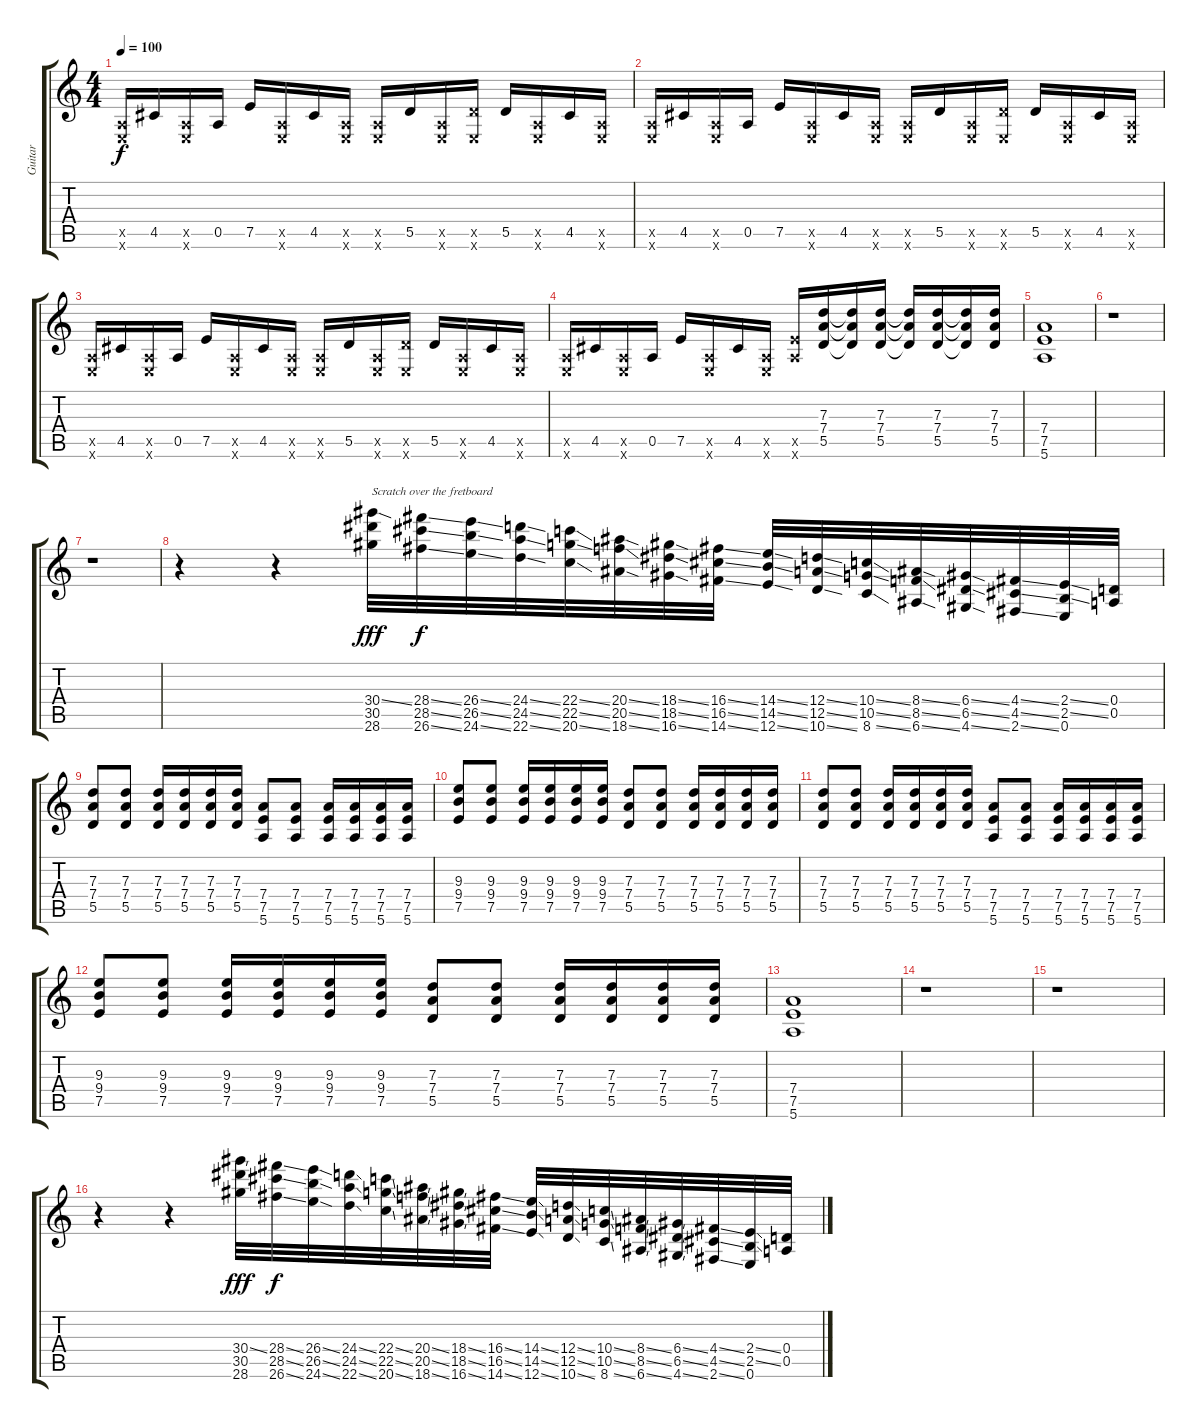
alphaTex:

\track ("Guitar" "Guitar") {instrument distortionguitar}
\staff {score tabs}
\tuning (E4 B3 G3 D3 A2 E2) {hide}
\ts (4 4)
\tempo 100
\clef g2
\ks c
(0.5{x} 0.6{x}).16{dy f} 4.5.16 (0.5{x} 0.6{x}).16 0.5.16 7.5.16 (0.5{x} 0.6{x}).16 4.5.16 (0.5{x} 0.6{x}).16 (0.5{x} 0.6{x}).16 5.5.16 (0.5{x} 0.6{x}).16 (5.5{x} 0.6{x}).16 5.5.16 (0.5{x} 0.6{x}).16 4.5.16 (0.5{x} 0.6{x}).16 |
(0.5{x} 0.6{x}).16 4.5.16 (0.5{x} 0.6{x}).16 0.5.16 7.5.16 (0.5{x} 0.6{x}).16 4.5.16 (0.5{x} 0.6{x}).16 (0.5{x} 0.6{x}).16 5.5.16 (0.5{x} 0.6{x}).16 (5.5{x} 0.6{x}).16 5.5.16 (0.5{x} 0.6{x}).16 4.5.16 (0.5{x} 0.6{x}).16 |
(0.5{x} 0.6{x}).16 4.5.16 (0.5{x} 0.6{x}).16 0.5.16 7.5.16 (0.5{x} 0.6{x}).16 4.5.16 (0.5{x} 0.6{x}).16 (0.5{x} 0.6{x}).16 5.5.16 (0.5{x} 0.6{x}).16 (5.5{x} 0.6{x}).16 5.5.16 (0.5{x} 0.6{x}).16 4.5.16 (0.5{x} 0.6{x}).16 |
(0.5{x} 0.6{x}).16 4.5.16 (0.5{x} 0.6{x}).16 0.5.16 7.5.16 (0.5{x} 0.6{x}).16 4.5.16 (0.5{x} 0.6{x}).16 (7.5{x} 5.6{x}).16 (7.3 7.4 5.5).16 (7.3{t} 7.4{t} 5.5{t}).16 (7.3 7.4 5.5).16 (7.3{t} 7.4{t} 5.5{t}).16 (7.3 7.4 5.5).16 (7.3{t} 7.4{t} 5.5{t}).16 (7.3 7.4 5.5).16 |
(7.4 7.5 5.6).1 |
r.1 |
r.1 |
r.4 r.4 (30.4{ss} 30.5 28.6).32{txt "Scratch over the fretboard" dy fff} (28.4{ss} 28.5{ss} 26.6{ss}).32{dy f} (26.4{ss} 26.5{ss} 24.6{ss}).32 (24.4{ss} 24.5{ss} 22.6{ss}).32 (22.4{ss} 22.5{ss} 20.6{ss}).32 (20.4{ss} 20.5{ss} 18.6{ss}).32 (18.4{ss} 18.5{ss} 16.6{ss}).32 (16.4{ss} 16.5{ss} 14.6{ss}).32 (14.4{ss} 14.5{ss} 12.6{ss}).32 (12.4{ss} 12.5{ss} 10.6{ss}).32 (10.4{ss} 10.5{ss} 8.6{ss}).32 (8.4{ss} 8.5{ss} 6.6{ss}).32 (6.4{ss} 6.5{ss} 4.6{ss}).32 (4.4{ss} 4.5{ss} 2.6{ss}).32 (2.4{ss} 2.5{ss} 0.6).32 (0.4 0.5).32 |
(7.3 7.4 5.5).8 (7.3 7.4 5.5).8 (7.3 7.4 5.5).16 (7.3 7.4 5.5).16 (7.3 7.4 5.5).16 (7.3 7.4 5.5).16 (7.4 7.5 5.6).8 (7.4 7.5 5.6).8 (7.4 7.5 5.6).16 (7.4 7.5 5.6).16 (7.4 7.5 5.6).16 (7.4 7.5 5.6).16 |
(9.3 9.4 7.5).8 (9.3 9.4 7.5).8 (9.3 9.4 7.5).16 (9.3 9.4 7.5).16 (9.3 9.4 7.5).16 (9.3 9.4 7.5).16 (7.3 7.4 5.5).8 (7.3 7.4 5.5).8 (7.3 7.4 5.5).16 (7.3 7.4 5.5).16 (7.3 7.4 5.5).16 (7.3 7.4 5.5).16 |
(7.3 7.4 5.5).8 (7.3 7.4 5.5).8 (7.3 7.4 5.5).16 (7.3 7.4 5.5).16 (7.3 7.4 5.5).16 (7.3 7.4 5.5).16 (7.4 7.5 5.6).8 (7.4 7.5 5.6).8 (7.4 7.5 5.6).16 (7.4 7.5 5.6).16 (7.4 7.5 5.6).16 (7.4 7.5 5.6).16 |
(9.3 9.4 7.5).8 (9.3 9.4 7.5).8 (9.3 9.4 7.5).16 (9.3 9.4 7.5).16 (9.3 9.4 7.5).16 (9.3 9.4 7.5).16 (7.3 7.4 5.5).8 (7.3 7.4 5.5).8 (7.3 7.4 5.5).16 (7.3 7.4 5.5).16 (7.3 7.4 5.5).16 (7.3 7.4 5.5).16 |
(7.4 7.5 5.6).1 |
r.1 |
r.1 |
r.4 r.4 (30.4{ss} 30.5 28.6).32{dy fff} (28.4{ss} 28.5{ss} 26.6{ss}).32{dy f} (26.4{ss} 26.5{ss} 24.6{ss}).32 (24.4{ss} 24.5{ss} 22.6{ss}).32 (22.4{ss} 22.5{ss} 20.6{ss}).32 (20.4{ss} 20.5{ss} 18.6{ss}).32 (18.4{ss} 18.5{ss} 16.6{ss}).32 (16.4{ss} 16.5{ss} 14.6{ss}).32 (14.4{ss} 14.5{ss} 12.6{ss}).32 (12.4{ss} 12.5{ss} 10.6{ss}).32 (10.4{ss} 10.5{ss} 8.6{ss}).32 (8.4{ss} 8.5{ss} 6.6{ss}).32 (6.4{ss} 6.5{ss} 4.6{ss}).32 (4.4{ss} 4.5{ss} 2.6{ss}).32 (2.4{ss} 2.5{ss} 0.6).32 (0.4 0.5).32
